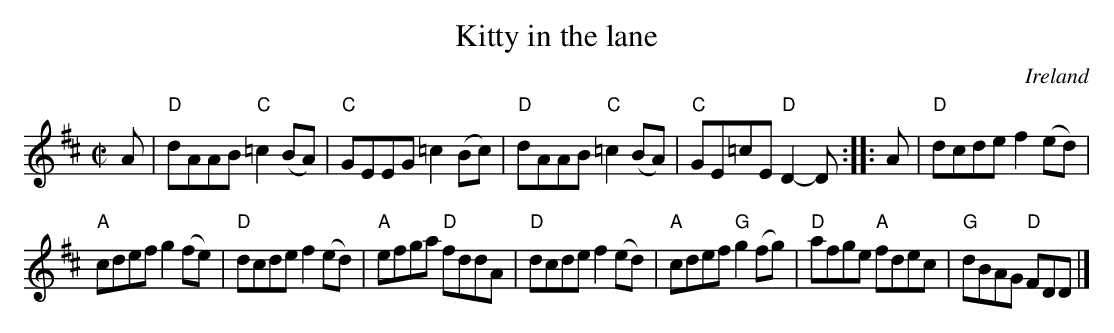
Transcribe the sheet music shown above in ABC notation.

X:1
T:Kitty in the lane
O:Ireland
M:C|
L:1/8
K:D
A|\
"D"dAAB "C"=c2(BA)|"C"GEEG =c2(Bc)|"D"dAAB "C"=c2(BA)|"C"GE=cE "D"D2-D:|\
|:A|\
"D"dcde f2(ed)|
"A"cdef g2(fe)|"D"dcde f2(ed)|"A"efga "D"fddA|\
"D"dcde f2(ed)|"A"cdef "G"g2(fg)|"D"afge "A"fdec|"G"dBAG "D"FDD|]
